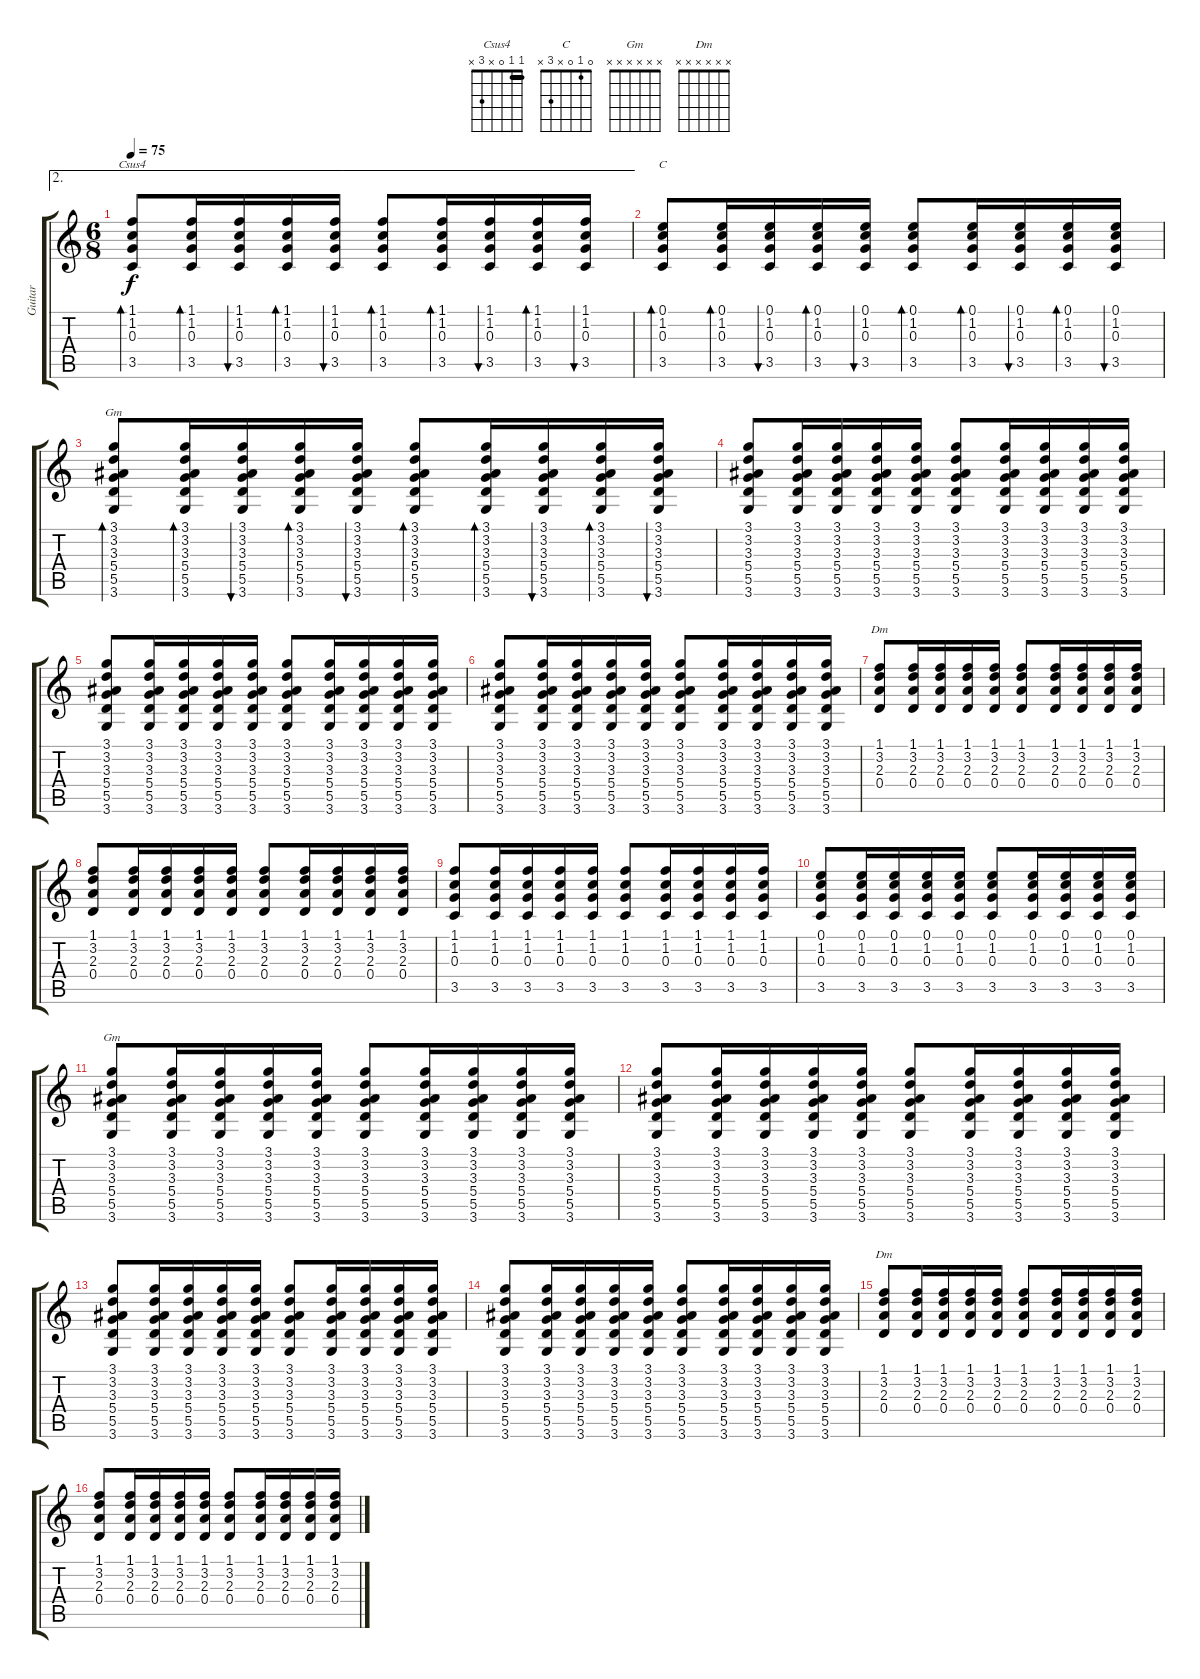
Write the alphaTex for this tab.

\track ("Guitar" "Guitar") {instrument acousticguitarsteel}
\staff {score tabs}
\tuning (E4 B3 G3 D3 A2 E2) {hide}
\chord ("Csus4" 1 1 0 x 3 x) {barre 1}
\chord ("C" 0 1 0 x 3 x)
\chord ("Gm" 3 3 3 5 5 3) {barre 3}
\chord ("Dm" 1 3 2 0 x x)
\chord ("Gm" x x x x x x)
\chord ("Dm" x x x x x x)
\ae 2
\ts (6 8)
\tempo 75
\clef g2
\ks c
(1.1 1.2 0.3 3.5).8{bd 60 ch "Csus4" dy f volume 6} (1.1 1.2 0.3 3.5).16{bd 60} (1.1 1.2 0.3 3.5).16{bu 60} (1.1 1.2 0.3 3.5).16{bd 60} (1.1 1.2 0.3 3.5).16{bu 60} (1.1 1.2 0.3 3.5).8{bd 60} (1.1 1.2 0.3 3.5).16{bd 60} (1.1 1.2 0.3 3.5).16{bu 60} (1.1 1.2 0.3 3.5).16{bd 60} (1.1 1.2 0.3 3.5).16{bu 60} |
(0.1 1.2 0.3 3.5).8{bd 60 ch "C"} (0.1 1.2 0.3 3.5).16{bd 60} (0.1 1.2 0.3 3.5).16{bu 60} (0.1 1.2 0.3 3.5).16{bd 60} (0.1 1.2 0.3 3.5).16{bu 60} (0.1 1.2 0.3 3.5).8{bd 60} (0.1 1.2 0.3 3.5).16{bd 60} (0.1 1.2 0.3 3.5).16{bu 60} (0.1 1.2 0.3 3.5).16{bd 60} (0.1 1.2 0.3 3.5).16{bu 60} |
(3.1 3.2 3.3 5.4 5.5 3.6).8{bd 60 ch "Gm"} (3.1 3.2 3.3 5.4 5.5 3.6).16{bd 60} (3.1 3.2 3.3 5.4 5.5 3.6).16{bu 60} (3.1 3.2 3.3 5.4 5.5 3.6).16{bd 60} (3.1 3.2 3.3 5.4 5.5 3.6).16{bu 60} (3.1 3.2 3.3 5.4 5.5 3.6).8{bd 60} (3.1 3.2 3.3 5.4 5.5 3.6).16{bd 60} (3.1 3.2 3.3 5.4 5.5 3.6).16{bu 60} (3.1 3.2 3.3 5.4 5.5 3.6).16{bd 60} (3.1 3.2 3.3 5.4 5.5 3.6).16{bu 60} |
(3.1 3.2 3.3 5.4 5.5 3.6).8 (3.1 3.2 3.3 5.4 5.5 3.6).16 (3.1 3.2 3.3 5.4 5.5 3.6).16 (3.1 3.2 3.3 5.4 5.5 3.6).16 (3.1 3.2 3.3 5.4 5.5 3.6).16 (3.1 3.2 3.3 5.4 5.5 3.6).8 (3.1 3.2 3.3 5.4 5.5 3.6).16 (3.1 3.2 3.3 5.4 5.5 3.6).16 (3.1 3.2 3.3 5.4 5.5 3.6).16 (3.1 3.2 3.3 5.4 5.5 3.6).16 |
(3.1 3.2 3.3 5.4 5.5 3.6).8 (3.1 3.2 3.3 5.4 5.5 3.6).16 (3.1 3.2 3.3 5.4 5.5 3.6).16 (3.1 3.2 3.3 5.4 5.5 3.6).16 (3.1 3.2 3.3 5.4 5.5 3.6).16 (3.1 3.2 3.3 5.4 5.5 3.6).8 (3.1 3.2 3.3 5.4 5.5 3.6).16 (3.1 3.2 3.3 5.4 5.5 3.6).16 (3.1 3.2 3.3 5.4 5.5 3.6).16 (3.1 3.2 3.3 5.4 5.5 3.6).16 |
(3.1 3.2 3.3 5.4 5.5 3.6).8 (3.1 3.2 3.3 5.4 5.5 3.6).16 (3.1 3.2 3.3 5.4 5.5 3.6).16 (3.1 3.2 3.3 5.4 5.5 3.6).16 (3.1 3.2 3.3 5.4 5.5 3.6).16 (3.1 3.2 3.3 5.4 5.5 3.6).8 (3.1 3.2 3.3 5.4 5.5 3.6).16 (3.1 3.2 3.3 5.4 5.5 3.6).16 (3.1 3.2 3.3 5.4 5.5 3.6).16 (3.1 3.2 3.3 5.4 5.5 3.6).16 |
(1.1 3.2 2.3 0.4).8{ch "Dm"} (1.1 3.2 2.3 0.4).16 (1.1 3.2 2.3 0.4).16 (1.1 3.2 2.3 0.4).16 (1.1 3.2 2.3 0.4).16 (1.1 3.2 2.3 0.4).8 (1.1 3.2 2.3 0.4).16 (1.1 3.2 2.3 0.4).16 (1.1 3.2 2.3 0.4).16 (1.1 3.2 2.3 0.4).16 |
(1.1 3.2 2.3 0.4).8 (1.1 3.2 2.3 0.4).16 (1.1 3.2 2.3 0.4).16 (1.1 3.2 2.3 0.4).16 (1.1 3.2 2.3 0.4).16 (1.1 3.2 2.3 0.4).8 (1.1 3.2 2.3 0.4).16 (1.1 3.2 2.3 0.4).16 (1.1 3.2 2.3 0.4).16 (1.1 3.2 2.3 0.4).16 |
(1.1 1.2 0.3 3.5).8 (1.1 1.2 0.3 3.5).16 (1.1 1.2 0.3 3.5).16 (1.1 1.2 0.3 3.5).16 (1.1 1.2 0.3 3.5).16 (1.1 1.2 0.3 3.5).8 (1.1 1.2 0.3 3.5).16 (1.1 1.2 0.3 3.5).16 (1.1 1.2 0.3 3.5).16 (1.1 1.2 0.3 3.5).16 |
(0.1 1.2 0.3 3.5).8 (0.1 1.2 0.3 3.5).16 (0.1 1.2 0.3 3.5).16 (0.1 1.2 0.3 3.5).16 (0.1 1.2 0.3 3.5).16 (0.1 1.2 0.3 3.5).8 (0.1 1.2 0.3 3.5).16 (0.1 1.2 0.3 3.5).16 (0.1 1.2 0.3 3.5).16 (0.1 1.2 0.3 3.5).16 |
(3.1 3.2 3.3 5.4 5.5 3.6).8{ch "Gm"} (3.1 3.2 3.3 5.4 5.5 3.6).16 (3.1 3.2 3.3 5.4 5.5 3.6).16 (3.1 3.2 3.3 5.4 5.5 3.6).16 (3.1 3.2 3.3 5.4 5.5 3.6).16 (3.1 3.2 3.3 5.4 5.5 3.6).8 (3.1 3.2 3.3 5.4 5.5 3.6).16 (3.1 3.2 3.3 5.4 5.5 3.6).16 (3.1 3.2 3.3 5.4 5.5 3.6).16 (3.1 3.2 3.3 5.4 5.5 3.6).16 |
(3.1 3.2 3.3 5.4 5.5 3.6).8 (3.1 3.2 3.3 5.4 5.5 3.6).16 (3.1 3.2 3.3 5.4 5.5 3.6).16 (3.1 3.2 3.3 5.4 5.5 3.6).16 (3.1 3.2 3.3 5.4 5.5 3.6).16 (3.1 3.2 3.3 5.4 5.5 3.6).8 (3.1 3.2 3.3 5.4 5.5 3.6).16 (3.1 3.2 3.3 5.4 5.5 3.6).16 (3.1 3.2 3.3 5.4 5.5 3.6).16 (3.1 3.2 3.3 5.4 5.5 3.6).16 |
(3.1 3.2 3.3 5.4 5.5 3.6).8 (3.1 3.2 3.3 5.4 5.5 3.6).16 (3.1 3.2 3.3 5.4 5.5 3.6).16 (3.1 3.2 3.3 5.4 5.5 3.6).16 (3.1 3.2 3.3 5.4 5.5 3.6).16 (3.1 3.2 3.3 5.4 5.5 3.6).8 (3.1 3.2 3.3 5.4 5.5 3.6).16 (3.1 3.2 3.3 5.4 5.5 3.6).16 (3.1 3.2 3.3 5.4 5.5 3.6).16 (3.1 3.2 3.3 5.4 5.5 3.6).16 |
(3.1 3.2 3.3 5.4 5.5 3.6).8 (3.1 3.2 3.3 5.4 5.5 3.6).16 (3.1 3.2 3.3 5.4 5.5 3.6).16 (3.1 3.2 3.3 5.4 5.5 3.6).16 (3.1 3.2 3.3 5.4 5.5 3.6).16 (3.1 3.2 3.3 5.4 5.5 3.6).8 (3.1 3.2 3.3 5.4 5.5 3.6).16 (3.1 3.2 3.3 5.4 5.5 3.6).16 (3.1 3.2 3.3 5.4 5.5 3.6).16 (3.1 3.2 3.3 5.4 5.5 3.6).16 |
(1.1 3.2 2.3 0.4).8{ch "Dm"} (1.1 3.2 2.3 0.4).16 (1.1 3.2 2.3 0.4).16 (1.1 3.2 2.3 0.4).16 (1.1 3.2 2.3 0.4).16 (1.1 3.2 2.3 0.4).8 (1.1 3.2 2.3 0.4).16 (1.1 3.2 2.3 0.4).16 (1.1 3.2 2.3 0.4).16 (1.1 3.2 2.3 0.4).16 |
(1.1 3.2 2.3 0.4).8 (1.1 3.2 2.3 0.4).16 (1.1 3.2 2.3 0.4).16 (1.1 3.2 2.3 0.4).16 (1.1 3.2 2.3 0.4).16 (1.1 3.2 2.3 0.4).8 (1.1 3.2 2.3 0.4).16 (1.1 3.2 2.3 0.4).16 (1.1 3.2 2.3 0.4).16 (1.1 3.2 2.3 0.4).16
